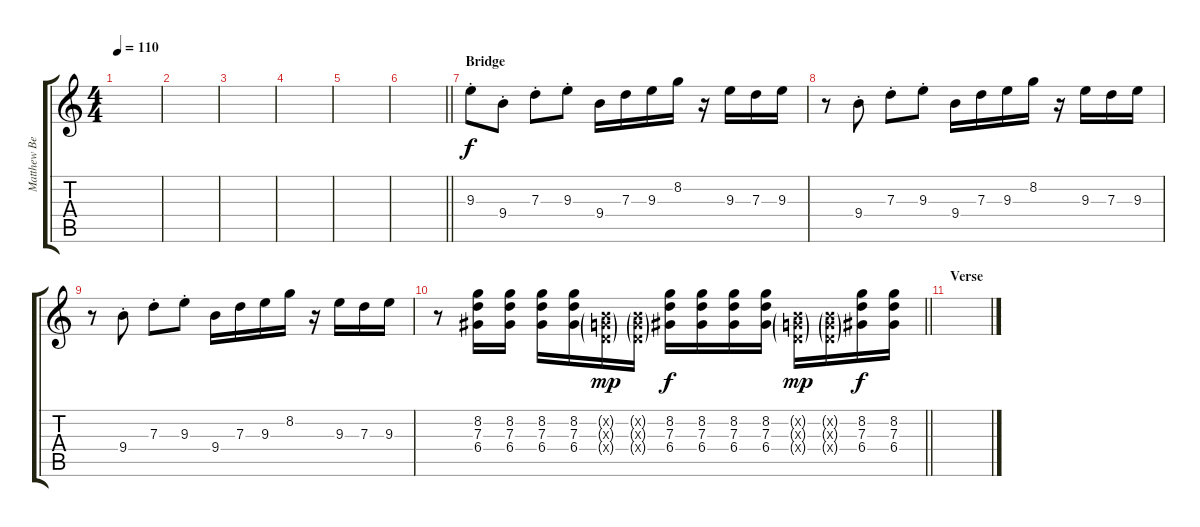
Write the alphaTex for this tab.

\track ("Matthew Bellamy (Guitar II)" "Matthew Be") {instrument overdrivenguitar}
\staff {score tabs}
\tuning (E4 B3 G3 D3 A2 E2) {hide}
\ts (4 4)
\tempo 110
\clef g2
\ks c
|
|
|
|
|
\barLineRight lightlight
|
\section ("" "Bridge")
9.3{st}.8 9.4{st}.8 7.3{st}.8 9.3{st}.8 9.4.16 7.3.16 9.3.16 8.2.16 r.16 9.3.16 7.3.16 9.3.16 |
r.8 9.4{st}.8 7.3{st}.8 9.3{st}.8 9.4.16 7.3.16 9.3.16 8.2.16 r.16 9.3.16 7.3.16 9.3.16 |
r.8 9.4{st}.8 7.3{st}.8 9.3{st}.8 9.4.16 7.3.16 9.3.16 8.2.16 r.16 9.3.16 7.3.16 9.3.16 |
\barLineRight lightlight
r.8 (8.2 7.3 6.4).16 (8.2 7.3 6.4).16 (8.2 7.3 6.4).16 (8.2 7.3 6.4).16 (0.2{g x} 0.3{g x} 0.4{g x}).16{dy mp} (0.2{g x} 0.3{g x} 0.4{g x}).16 (8.2 7.3 6.4).16{dy f} (8.2 7.3 6.4).16 (8.2 7.3 6.4).16 (8.2 7.3 6.4).16 (0.2{g x} 0.3{g x} 0.4{g x}).16{dy mp} (0.2{g x} 0.3{g x} 0.4{g x}).16 (8.2 7.3 6.4).16{dy f} (8.2 7.3 6.4).16 |
\section ("" "Verse")
